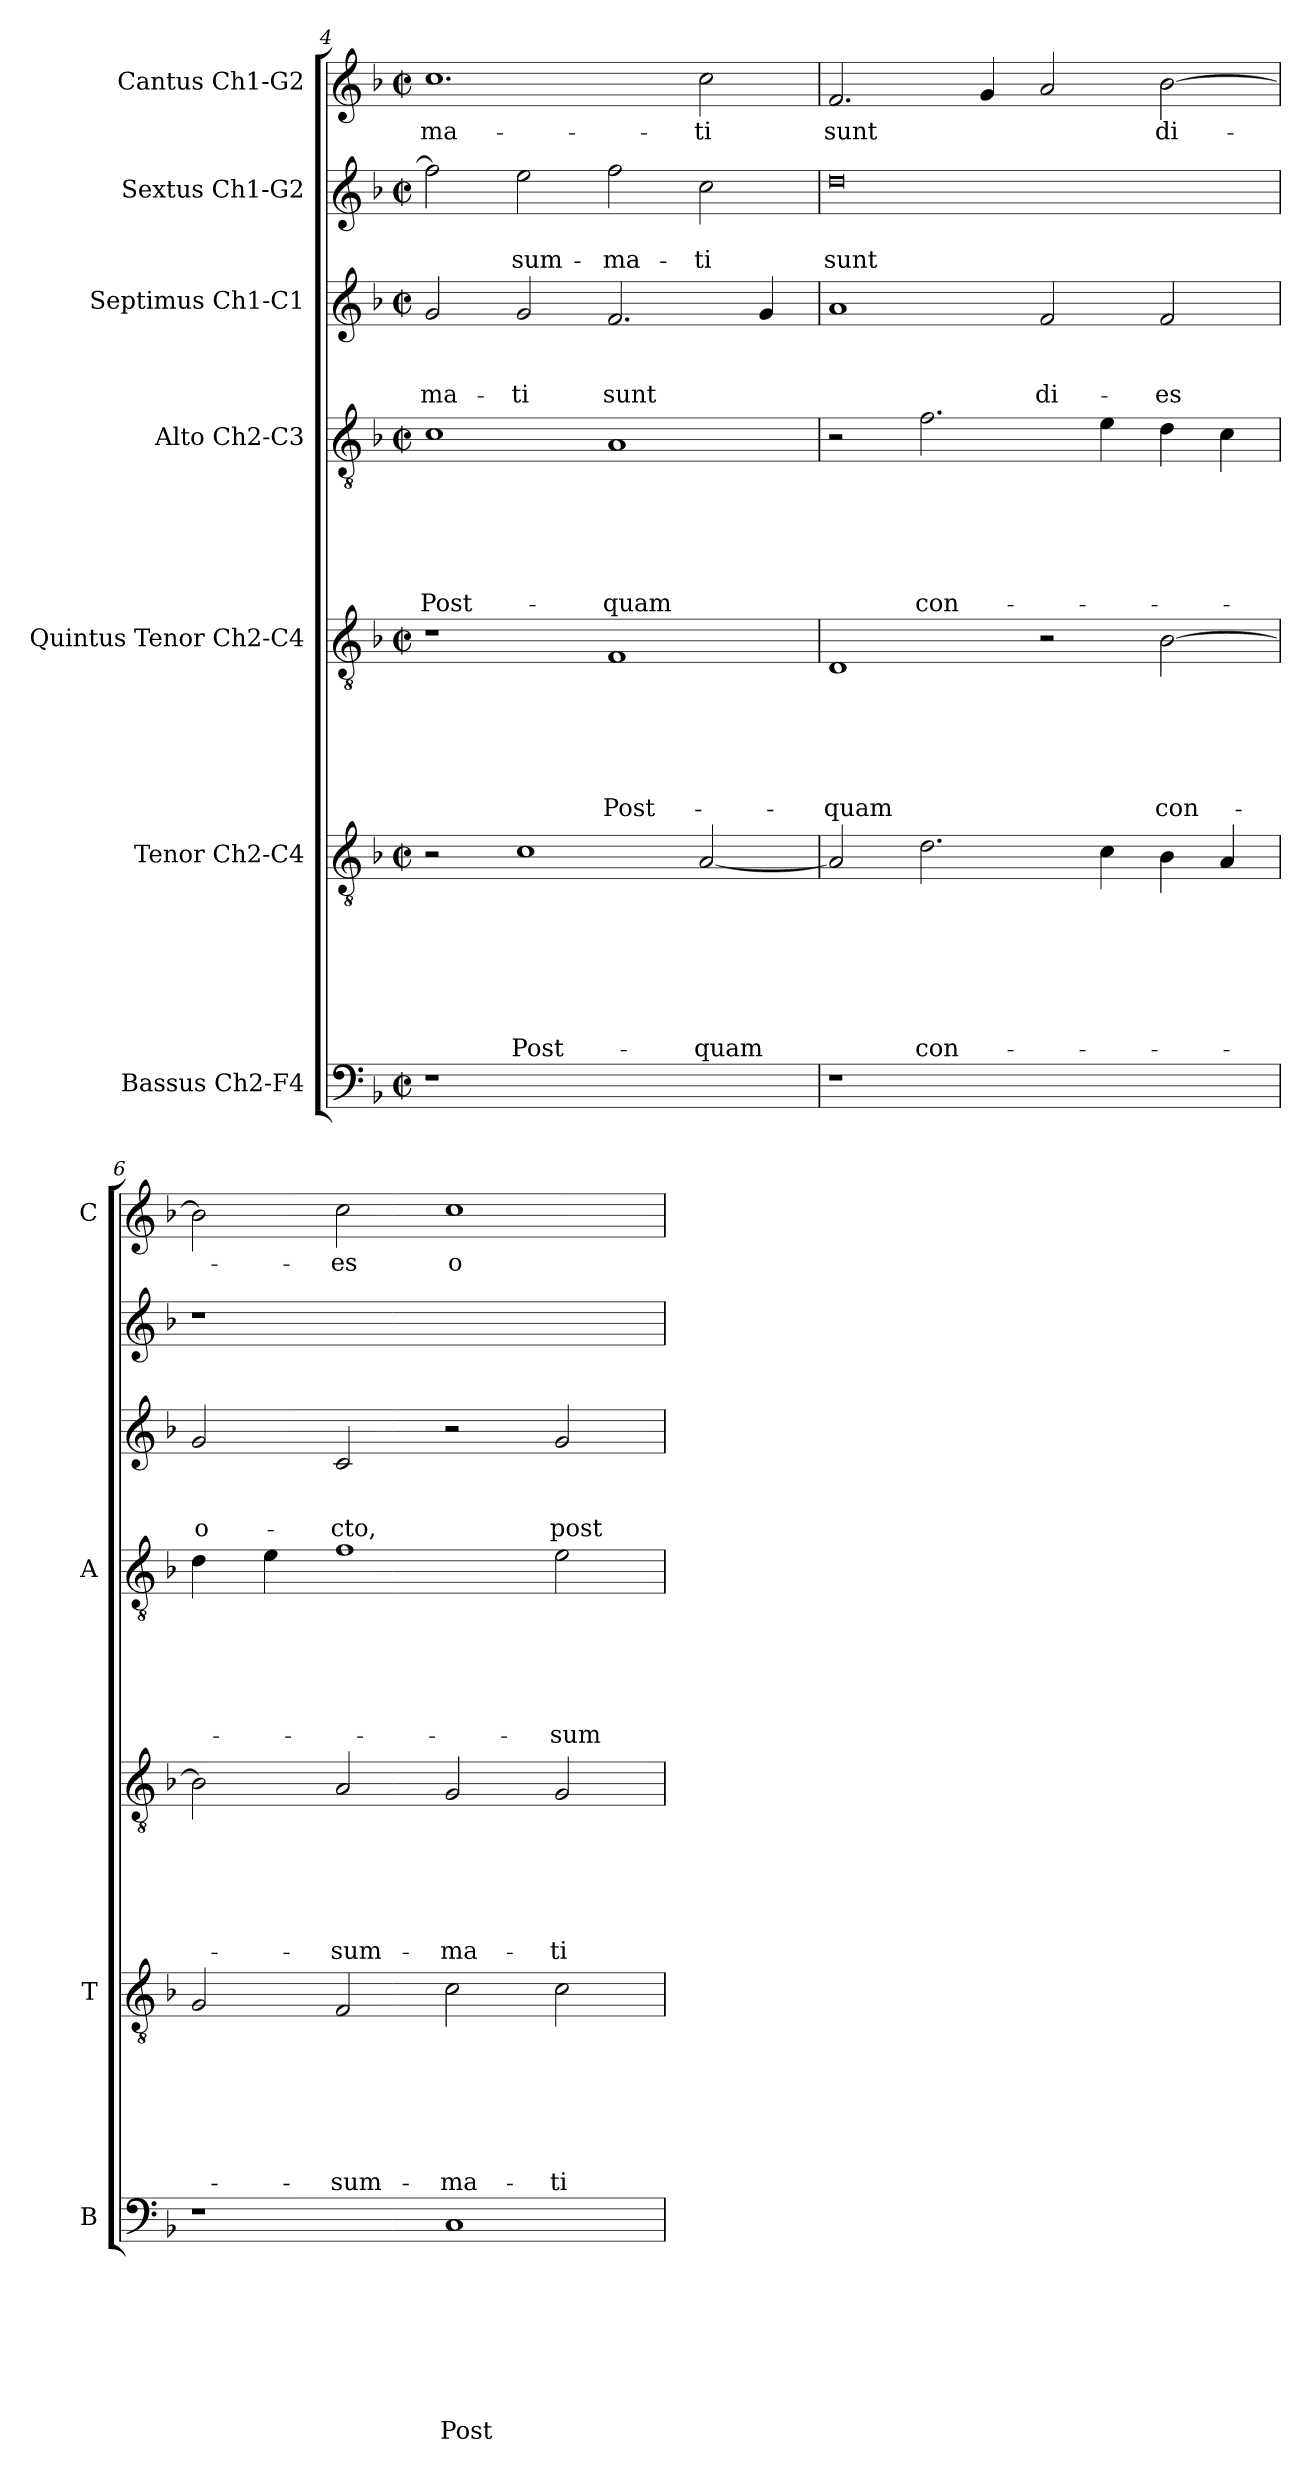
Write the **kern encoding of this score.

**kern	**text	**text	**text	**text	**text	**text	**text	**text	**kern	**text	**text	**text	**text	**text	**text	**text	**kern	**text	**text	**text	**text	**text	**text	**kern	**text	**text	**text	**text	**text	**text	**kern	**text	**text	**text	**kern	**text	**text	**kern	**text
*part7	*part7	*part7	*part7	*part7	*part7	*part7	*part7	*part7	*part6	*part6	*part6	*part6	*part6	*part6	*part6	*part6	*part5	*part5	*part5	*part5	*part5	*part5	*part5	*part4	*part4	*part4	*part4	*part4	*part4	*part4	*part3	*part3	*part3	*part3	*part2	*part2	*part2	*part1	*part1
*staff7	*staff7	*staff7	*staff7	*staff7	*staff7	*staff7	*staff7	*staff7	*staff6	*staff6	*staff6	*staff6	*staff6	*staff6	*staff6	*staff6	*staff5	*staff5	*staff5	*staff5	*staff5	*staff5	*staff5	*staff4	*staff4	*staff4	*staff4	*staff4	*staff4	*staff4	*staff3	*staff3	*staff3	*staff3	*staff2	*staff2	*staff2	*staff1	*staff1
*I"Bassus Ch2-F4	*	*	*	*	*	*	*	*	*I"Tenor Ch2-C4	*	*	*	*	*	*	*	*I"Quintus Tenor Ch2-C4	*	*	*	*	*	*	*I"Alto Ch2-C3	*	*	*	*	*	*	*I"Septimus Ch1-C1	*	*	*	*I"Sextus Ch1-G2	*	*	*I"Cantus Ch1-G2	*
*I'B	*	*	*	*	*	*	*	*	*I'T	*	*	*	*	*	*	*	*	*	*	*	*	*	*	*I'A	*	*	*	*	*	*	*	*	*	*	*	*	*	*I'C	*
*clefF4	*	*	*	*	*	*	*	*	*clefGv2	*	*	*	*	*	*	*	*clefGv2	*	*	*	*	*	*	*clefGv2	*	*	*	*	*	*	*clefG2	*	*	*	*clefG2	*	*	*clefG2	*
*k[b-]	*	*	*	*	*	*	*	*	*k[b-]	*	*	*	*	*	*	*	*k[b-]	*	*	*	*	*	*	*k[b-]	*	*	*	*	*	*	*k[b-]	*	*	*	*k[b-]	*	*	*k[b-]	*
*F:	*	*	*	*	*	*	*	*	*F:	*	*	*	*	*	*	*	*F:	*	*	*	*	*	*	*F:	*	*	*	*	*	*	*F:	*	*	*	*F:	*	*	*F:	*
*M2/2	*	*	*	*	*	*	*	*	*M2/2	*	*	*	*	*	*	*	*M2/2	*	*	*	*	*	*	*M2/2	*	*	*	*	*	*	*M2/2	*	*	*	*M2/2	*	*	*M2/2	*
*met(c|)	*	*	*	*	*	*	*	*	*met(c|)	*	*	*	*	*	*	*	*met(c|)	*	*	*	*	*	*	*met(c|)	*	*	*	*	*	*	*met(c|)	*	*	*	*met(c|)	*	*	*met(c|)	*
=4	=4	=4	=4	=4	=4	=4	=4	=4	=4	=4	=4	=4	=4	=4	=4	=4	=4	=4	=4	=4	=4	=4	=4	=4	=4	=4	=4	=4	=4	=4	=4	=4	=4	=4	=4	=4	=4	=4	=4
!	!	!	!	!	!	!	!	!	!	!	!	!	!	!	!	!	!	!	!	!	!	!	!	!	!	!	!	!	!	!LO:LY:b	!	!	!	!LO:LY:b	!	!	!	!	!LO:LY:b
1r	.	.	.	.	.	.	.	.	2r	.	.	.	.	.	.	.	1r	.	.	.	.	.	.	1c	.	.	.	.	.	Post-	2g/	.	.	-ma-	2ff\]	.	.	1.cc	-ma-
!	!	!	!	!	!	!	!	!	!	!	!	!	!	!	!	!LO:LY:b	!	!	!	!	!	!	!	!	!	!	!	!	!	!	!	!	!	!LO:LY:b	!	!	!LO:LY:b	!	!
.	.	.	.	.	.	.	.	.	1c	.	.	.	.	.	.	Post-	.	.	.	.	.	.	.	.	.	.	.	.	.	.	2g/	.	.	-ti	2ee\	.	-sum-	.	.
!	!	!	!	!	!	!	!	!	!	!	!	!	!	!	!	!	!	!	!	!	!	!	!LO:LY:b	!	!	!	!	!	!	!LO:LY:b	!	!	!	!LO:LY:b	!	!	!LO:LY:b	!	!
1ryy	.	.	.	.	.	.	.	.	.	.	.	.	.	.	.	.	1F	.	.	.	.	.	Post-	1A	.	.	.	.	.	-quam	2.f/	.	.	sunt	2ff\	.	-ma-	.	.
!	!	!	!	!	!	!	!	!	!	!	!	!	!	!	!	!LO:LY:b	!	!	!	!	!	!	!	!	!	!	!	!	!	!	!	!	!	!	!	!	!LO:LY:b	!	!LO:LY:b
.	.	.	.	.	.	.	.	.	[2A/	.	.	.	.	.	.	-quam	.	.	.	.	.	.	.	.	.	.	.	.	.	.	.	.	.	.	2cc\	.	-ti	2cc\	-ti
.	.	.	.	.	.	.	.	.	.	.	.	.	.	.	.	.	.	.	.	.	.	.	.	.	.	.	.	.	.	.	4g/	.	.	.	.	.	.	.	.
=5	=5	=5	=5	=5	=5	=5	=5	=5	=5	=5	=5	=5	=5	=5	=5	=5	=5	=5	=5	=5	=5	=5	=5	=5	=5	=5	=5	=5	=5	=5	=5	=5	=5	=5	=5	=5	=5	=5	=5
!	!	!	!	!	!	!	!	!	!	!	!	!	!	!	!	!	!	!	!	!	!	!	!LO:LY:b	!	!	!	!	!	!	!	!	!	!	!	!	!	!LO:LY:b	!	!LO:LY:b
1r	.	.	.	.	.	.	.	.	2A/]	.	.	.	.	.	.	.	1D	.	.	.	.	.	-quam	2r	.	.	.	.	.	.	1a	.	.	.	0dd	.	sunt	2.f/	sunt
!	!	!	!	!	!	!	!	!	!	!	!	!	!	!	!	!LO:LY:b	!	!	!	!	!	!	!	!	!	!	!	!	!	!LO:LY:b	!	!	!	!	!	!	!	!	!
.	.	.	.	.	.	.	.	.	2.d\	.	.	.	.	.	.	con-	.	.	.	.	.	.	.	2.f\	.	.	.	.	.	con-	.	.	.	.	.	.	.	.	.
.	.	.	.	.	.	.	.	.	.	.	.	.	.	.	.	.	.	.	.	.	.	.	.	.	.	.	.	.	.	.	.	.	.	.	.	.	.	4g/	.
!	!	!	!	!	!	!	!	!	!	!	!	!	!	!	!	!	!	!	!	!	!	!	!	!	!	!	!	!	!	!	!	!	!	!LO:LY:b	!	!	!	!	!
1ryy	.	.	.	.	.	.	.	.	.	.	.	.	.	.	.	.	2r	.	.	.	.	.	.	.	.	.	.	.	.	.	2f/	.	.	di-	.	.	.	2a/	.
.	.	.	.	.	.	.	.	.	4c\	.	.	.	.	.	.	.	.	.	.	.	.	.	.	4e\	.	.	.	.	.	.	.	.	.	.	.	.	.	.	.
!	!	!	!	!	!	!	!	!	!	!	!	!	!	!	!	!	!	!	!	!	!	!	!LO:LY:b	!	!	!	!	!	!	!	!	!	!	!LO:LY:b	!	!	!	!	!LO:LY:b
.	.	.	.	.	.	.	.	.	4B-\	.	.	.	.	.	.	.	[2B-\	.	.	.	.	.	con-	4d\	.	.	.	.	.	.	2f/	.	.	-es	.	.	.	[2b-\	di-
.	.	.	.	.	.	.	.	.	4A/	.	.	.	.	.	.	.	.	.	.	.	.	.	.	4c\	.	.	.	.	.	.	.	.	.	.	.	.	.	.	.
!!LO:LB:g=z
=6	=6	=6	=6	=6	=6	=6	=6	=6	=6	=6	=6	=6	=6	=6	=6	=6	=6	=6	=6	=6	=6	=6	=6	=6	=6	=6	=6	=6	=6	=6	=6	=6	=6	=6	=6	=6	=6	=6	=6
!	!	!	!	!	!	!	!	!	!	!	!	!	!	!	!	!	!	!	!	!	!	!	!	!	!	!	!	!	!	!	!	!	!	!LO:LY:b	!	!	!	!	!
1r	.	.	.	.	.	.	.	.	2G/	.	.	.	.	.	.	.	2B-\]	.	.	.	.	.	.	4d\	.	.	.	.	.	.	2g/	.	.	o-	1r	.	.	2b-\]	.
.	.	.	.	.	.	.	.	.	.	.	.	.	.	.	.	.	.	.	.	.	.	.	.	4e\	.	.	.	.	.	.	.	.	.	.	.	.	.	.	.
!	!	!	!	!	!	!	!	!	!	!	!	!	!	!	!	!LO:LY:b	!	!	!	!	!	!	!LO:LY:b	!	!	!	!	!	!	!	!	!	!	!LO:LY:b	!	!	!	!	!LO:LY:b
.	.	.	.	.	.	.	.	.	2F/	.	.	.	.	.	.	-sum-	2A/	.	.	.	.	.	-sum-	1f	.	.	.	.	.	.	2c/	.	.	-cto,	.	.	.	2cc\	-es
!	!	!	!	!	!	!	!	!LO:LY:b	!	!	!	!	!	!	!	!LO:LY:b	!	!	!	!	!	!	!LO:LY:b	!	!	!	!	!	!	!	!	!	!	!	!	!	!	!	!LO:LY:b
1C	.	.	.	.	.	.	.	Post-	2c\	.	.	.	.	.	.	-ma-	2G/	.	.	.	.	.	-ma-	.	.	.	.	.	.	.	2r	.	.	.	1ryy	.	.	1cc	o-
!	!	!	!	!	!	!	!	!	!	!	!	!	!	!	!	!LO:LY:b	!	!	!	!	!	!	!LO:LY:b	!	!	!	!	!	!	!LO:LY:b	!	!	!	!LO:LY:b	!	!	!	!	!
.	.	.	.	.	.	.	.	.	2c\	.	.	.	.	.	.	-ti	2G/	.	.	.	.	.	-ti	2e\	.	.	.	.	.	-sum-	2g/	.	.	post-	.	.	.	.	.
=	=	=	=	=	=	=	=	=	=	=	=	=	=	=	=	=	=	=	=	=	=	=	=	=	=	=	=	=	=	=	=	=	=	=	=	=	=	=	=
*-	*-	*-	*-	*-	*-	*-	*-	*-	*-	*-	*-	*-	*-	*-	*-	*-	*-	*-	*-	*-	*-	*-	*-	*-	*-	*-	*-	*-	*-	*-	*-	*-	*-	*-	*-	*-	*-	*-	*-
